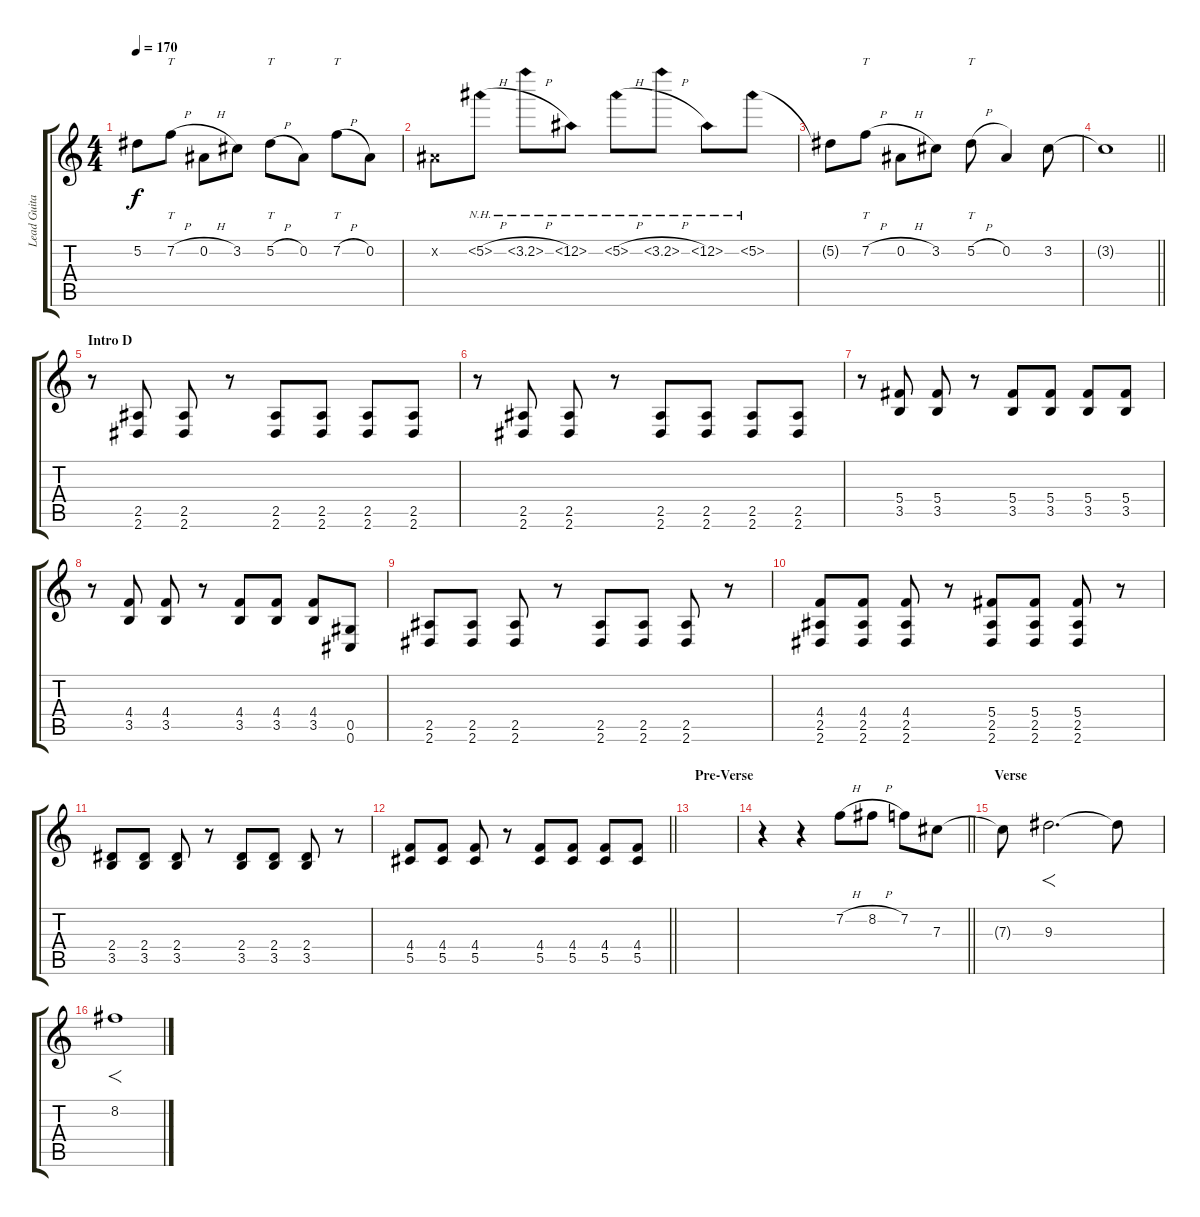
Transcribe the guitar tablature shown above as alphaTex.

\track ("Lead Guitar" "Lead Guita") {instrument distortionguitar}
\staff {score tabs}
\tuning (Eb4 Bb3 Gb3 Db3 Ab2 Db2) {hide}
\ts (4 4)
\tempo 170
\clef g2
\ks c
5.2{t}.8{dy f} 7.2{h}.8{tt} 0.2{h}.8 3.2.8 5.2{h}.8{tt} 0.2.8 7.2{h}.8{tt} 0.2.8 |
0.2{x}.8 5.2{nh h}.8 3.2{nh h}.8 0.2{nh}.8 5.2{nh h}.8 3.2{nh h}.8 0.2{nh}.8 5.2{nh}.8 |
5.2{t}.8 7.2{h}.8{tt} 0.2{h}.8 3.2.8 5.2{h}.8{tt} 0.2.4 3.2.8 |
\barLineRight lightlight
3.2{t}.1 |
\section ("" "Intro D")
r.8 (2.5 2.6).8 (2.5 2.6).8 r.8 (2.5 2.6).8 (2.5 2.6).8 (2.5 2.6).8 (2.5 2.6).8 |
r.8 (2.5 2.6).8 (2.5 2.6).8 r.8 (2.5 2.6).8 (2.5 2.6).8 (2.5 2.6).8 (2.5 2.6).8 |
r.8 (5.4 3.5).8 (5.4 3.5).8 r.8 (5.4 3.5).8 (5.4 3.5).8 (5.4 3.5).8 (5.4 3.5).8 |
r.8 (4.4 3.5).8 (4.4 3.5).8 r.8 (4.4 3.5).8 (4.4 3.5).8 (4.4 3.5).8 (0.5 0.6).8 |
(2.5 2.6).8 (2.5 2.6).8 (2.5 2.6).8 r.8 (2.5 2.6).8 (2.5 2.6).8 (2.5 2.6).8 r.8 |
(4.4 2.5 2.6).8 (4.4 2.5 2.6).8 (4.4 2.5 2.6).8 r.8 (5.4 2.5 2.6).8 (5.4 2.5 2.6).8 (5.4 2.5 2.6).8 r.8 |
(2.4 3.5).8 (2.4 3.5).8 (2.4 3.5).8 r.8 (2.4 3.5).8 (2.4 3.5).8 (2.4 3.5).8 r.8 |
\barLineRight lightlight
(4.4 5.5).8 (4.4 5.5).8 (4.4 5.5).8 r.8 (4.4 5.5).8 (4.4 5.5).8 (4.4 5.5).8 (4.4 5.5).8 |
\section ("" "Pre-Verse")
|
\barLineRight lightlight
r.4 r.4 7.2{h}.8 8.2{h}.8 7.2.8 7.3.8 |
\section ("" "Verse")
7.3{t}.8 9.3.2{f d} 9.3{t}.8 |
8.2.1{f}
